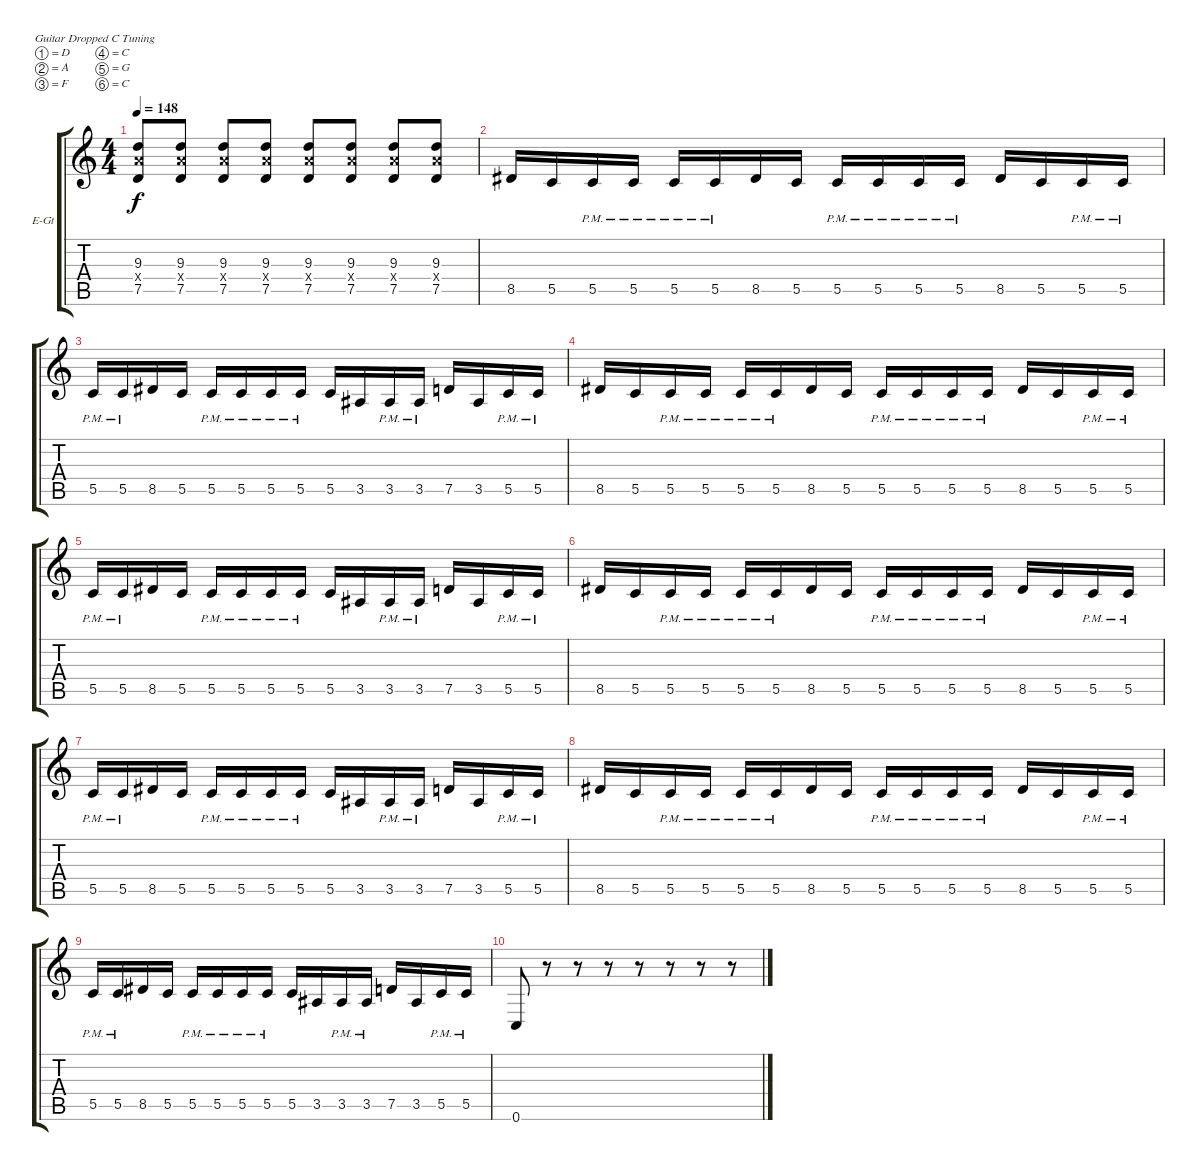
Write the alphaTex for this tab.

\bracketExtendMode groupsimilarinstruments
\firstSystemTrackNameOrientation horizontal
\otherSystemsTrackNameOrientation horizontal
\track ("Lead Guitar" "E-Gt") {instrument distortionguitar}
\staff {score tabs}
\tuning (D4 A3 F3 C3 G2 C2)
\ts (4 4)
\tempo 148
\clef g2
\ks c
(9.3 9.4{x} 7.5).8{dy f} (9.3 9.4{x} 7.5).8 (9.3 9.4{x} 7.5).8 (9.3 9.4{x} 7.5).8 (9.3 9.4{x} 7.5).8 (9.3 9.4{x} 7.5).8 (9.3 9.4{x} 7.5).8 (9.3 9.4{x} 7.5).8 |
8.5.16 5.5.16 5.5{pm}.16 5.5{pm}.16 5.5{pm}.16 5.5{pm}.16 8.5.16 5.5.16 5.5{pm}.16 5.5{pm}.16 5.5{pm}.16 5.5{pm}.16 8.5.16 5.5.16 5.5{pm}.16 5.5{pm}.16 |
5.5{pm}.16 5.5{pm}.16 8.5.16 5.5.16 5.5{pm}.16 5.5{pm}.16 5.5{pm}.16 5.5{pm}.16 5.5.16 3.5.16 3.5{pm}.16 3.5{pm}.16 7.5.16 3.5.16 5.5{pm}.16 5.5{pm}.16 |
8.5.16 5.5.16 5.5{pm}.16 5.5{pm}.16 5.5{pm}.16 5.5{pm}.16 8.5.16 5.5.16 5.5{pm}.16 5.5{pm}.16 5.5{pm}.16 5.5{pm}.16 8.5.16 5.5.16 5.5{pm}.16 5.5{pm}.16 |
5.5{pm}.16 5.5{pm}.16 8.5.16 5.5.16 5.5{pm}.16 5.5{pm}.16 5.5{pm}.16 5.5{pm}.16 5.5.16 3.5.16 3.5{pm}.16 3.5{pm}.16 7.5.16 3.5.16 5.5{pm}.16 5.5{pm}.16 |
8.5.16 5.5.16 5.5{pm}.16 5.5{pm}.16 5.5{pm}.16 5.5{pm}.16 8.5.16 5.5.16 5.5{pm}.16 5.5{pm}.16 5.5{pm}.16 5.5{pm}.16 8.5.16 5.5.16 5.5{pm}.16 5.5{pm}.16 |
5.5{pm}.16 5.5{pm}.16 8.5.16 5.5.16 5.5{pm}.16 5.5{pm}.16 5.5{pm}.16 5.5{pm}.16 5.5.16 3.5.16 3.5{pm}.16 3.5{pm}.16 7.5.16 3.5.16 5.5{pm}.16 5.5{pm}.16 |
8.5.16 5.5.16 5.5{pm}.16 5.5{pm}.16 5.5{pm}.16 5.5{pm}.16 8.5.16 5.5.16 5.5{pm}.16 5.5{pm}.16 5.5{pm}.16 5.5{pm}.16 8.5.16 5.5.16 5.5{pm}.16 5.5{pm}.16 |
5.5{pm}.16 5.5{pm}.16 8.5.16 5.5.16 5.5{pm}.16 5.5{pm}.16 5.5{pm}.16 5.5{pm}.16 5.5.16 3.5.16 3.5{pm}.16 3.5{pm}.16 7.5.16 3.5.16 5.5{pm}.16 5.5{pm}.16 |
0.6.8 r.8 r.8 r.8 r.8 r.8 r.8 r.8
